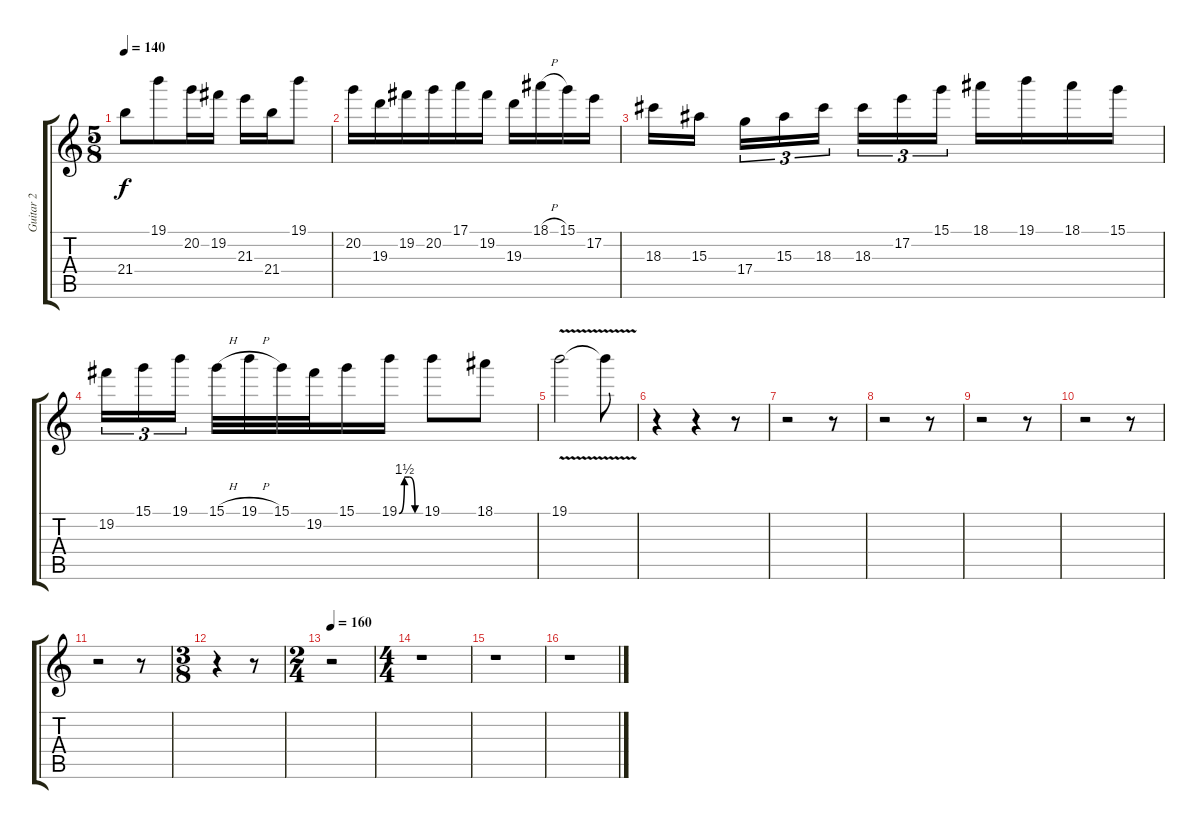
\track ("Guitar 2" "Guitar 2") {instrument distortionguitar}
\staff {score tabs}
\tuning (E4 B3 G3 D3 A2 E2) {hide}
\ts (5 8)
\tempo 140
\clef g2
\ks c
21.4.8{dy f} 19.1.8 20.2.16 19.2.16 21.3.16 21.4.16 19.1.8 |
20.2.16 19.3.16 19.2.16 20.2.16 17.1.16 19.2.16 19.3.16 18.1{h}.16 15.1.16 17.2.16 |
18.3.16 15.3.16 17.4.16{tu (3 2)} 15.3.16{tu (3 2)} 18.3.16{tu (3 2)} 18.3.16{tu (3 2)} 17.2.16{tu (3 2)} 15.1.16{tu (3 2)} 18.1.16 19.1.16 18.1.16 15.1.16 |
19.2.16{tu (3 2)} 15.1.16{tu (3 2)} 19.1.16{tu (3 2)} 15.1{h}.32 19.1{h}.32 15.1.32 19.2.32 15.1.16 19.1{be (custom 0 0 15 6 30 6 45 0 60 0)}.16 19.1.8 18.1.8 |
19.1{v}.2 19.1{t}.8 |
r.4 r.4 r.8 |
r.2 r.8 |
r.2 r.8 |
r.2 r.8 |
r.2 r.8 |
r.2 r.8 |
\ts (3 8)
r.4 r.8 |
\ts (2 4)
\tempo 160
r.2 |
\ts (4 4)
r.1 |
r.1 |
r.1
